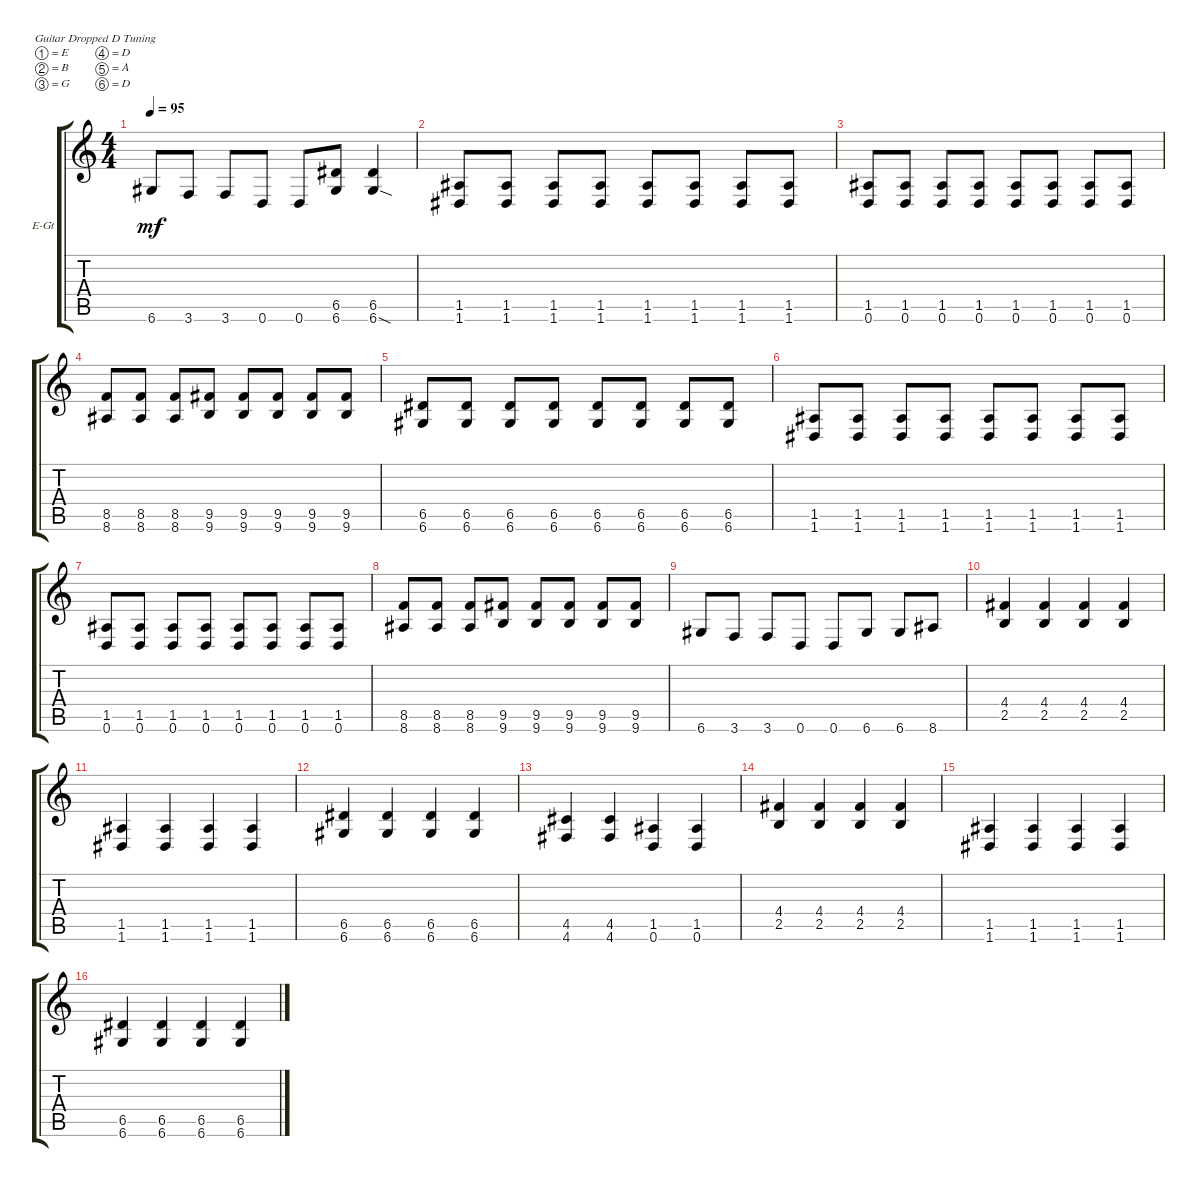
\defaultSystemsLayout 4
\bracketExtendMode groupsimilarinstruments
\firstSystemTrackNameOrientation horizontal
\otherSystemsTrackNameOrientation horizontal
\track ("Electric Guitar" "E-Gt") {instrument distortionguitar}
\staff {score tabs}
\tuning (E4 B3 G3 D3 A2 D2)
\ts (4 4)
\tempo 95
\clef g2
\ks c
6.6.8{dy mf} 3.6.8 3.6.8 0.6.8 0.6.8 (6.6 6.5).8 (6.6{sod} 6.5).4 |
(1.6 1.5).8 (1.6 1.5).8 (1.6 1.5).8 (1.6 1.5).8 (1.6 1.5).8 (1.6 1.5).8 (1.6 1.5).8 (1.6 1.5).8 |
(0.6 1.5).8 (0.6 1.5).8 (0.6 1.5).8 (0.6 1.5).8 (0.6 1.5).8 (0.6 1.5).8 (0.6 1.5).8 (0.6 1.5).8 |
(8.6 8.5).8 (8.6 8.5).8 (8.6 8.5).8 (9.6 9.5).8 (9.6 9.5).8 (9.6 9.5).8 (9.6 9.5).8 (9.6 9.5).8 |
(6.6 6.5).8 (6.6 6.5).8 (6.6 6.5).8 (6.6 6.5).8 (6.6 6.5).8 (6.6 6.5).8 (6.6 6.5).8 (6.6 6.5).8 |
(1.6 1.5).8 (1.6 1.5).8 (1.6 1.5).8 (1.6 1.5).8 (1.6 1.5).8 (1.6 1.5).8 (1.6 1.5).8 (1.6 1.5).8 |
(0.6 1.5).8 (0.6 1.5).8 (0.6 1.5).8 (0.6 1.5).8 (0.6 1.5).8 (0.6 1.5).8 (0.6 1.5).8 (0.6 1.5).8 |
(8.6 8.5).8 (8.6 8.5).8 (8.6 8.5).8 (9.6 9.5).8 (9.6 9.5).8 (9.6 9.5).8 (9.6 9.5).8 (9.6 9.5).8 |
6.6.8 3.6.8 3.6.8 0.6.8 0.6.8 6.6.8 6.6.8 8.6.8 |
(2.5 4.4).4 (4.4 2.5).4 (2.5 4.4).4 (4.4 2.5).4 |
(1.6 1.5).4 (1.5 1.6).4 (1.6 1.5).4 (1.5 1.6).4 |
(6.6 6.5).4 (6.5 6.6).4 (6.6 6.5).4 (6.5 6.6).4 |
(4.6 4.5).4 (4.5 4.6).4 (0.6 1.5).4 (1.5 0.6).4 |
(2.5 4.4).4 (4.4 2.5).4 (2.5 4.4).4 (4.4 2.5).4 |
(1.6 1.5).4 (1.5 1.6).4 (1.6 1.5).4 (1.5 1.6).4 |
(6.6 6.5).4 (6.5 6.6).4 (6.6 6.5).4 (6.5 6.6).4
